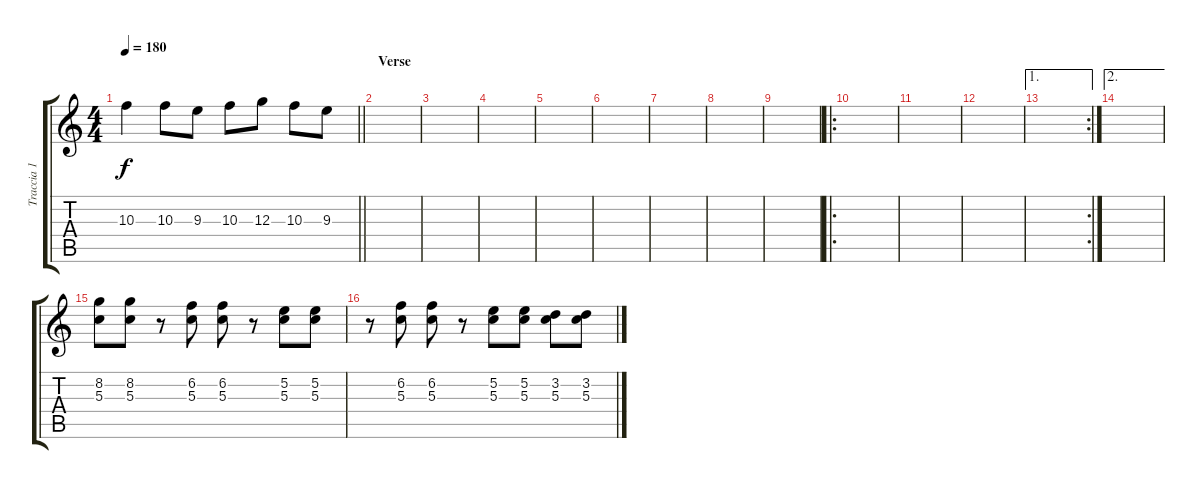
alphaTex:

\track ("Traccia 1" "Traccia 1") {instrument distortionguitar}
\staff {score tabs}
\tuning (E4 B3 G3 D3 A2 D2) {hide}
\ts (4 4)
\tempo 180
\clef g2
\barLineRight lightlight
\ks c
10.3.4{dy f} 10.3.8 9.3.8 10.3.8 12.3.8 10.3.8 9.3.8 |
\section ("" "Verse")
|
|
|
|
|
|
|
|
\ro
|
|
|
\ae 1
\rc 2
|
\ae 2
|
(8.2 5.3).8 (8.2 5.3).8 r.8 (6.2 5.3).8 (6.2 5.3).8 r.8 (5.2 5.3).8 (5.2 5.3).8 |
r.8 (6.2 5.3).8 (6.2 5.3).8 r.8 (5.2 5.3).8 (5.2 5.3).8 (3.2 5.3).8 (3.2 5.3).8
